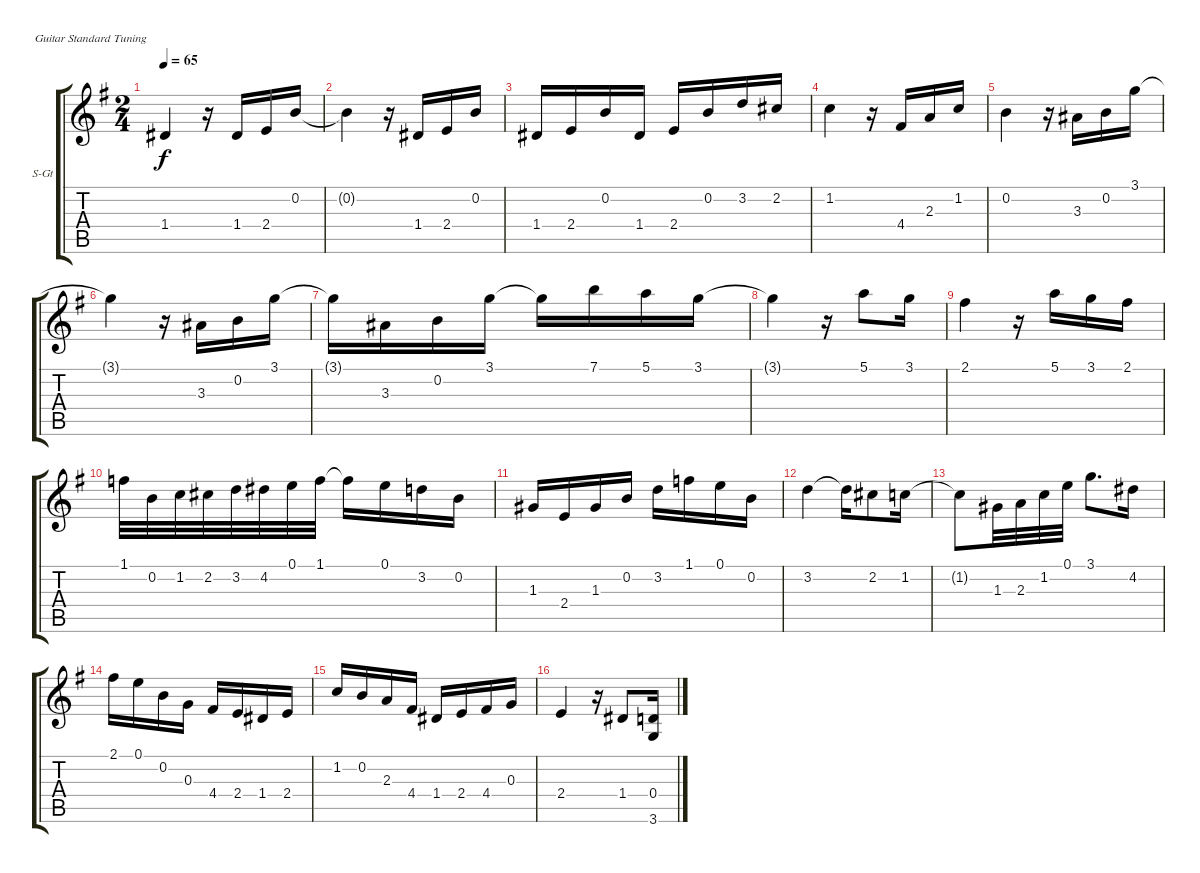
\bracketExtendMode groupsimilarinstruments
\firstSystemTrackNameOrientation horizontal
\otherSystemsTrackNameOrientation horizontal
\track ("Solista" "S-Gt") {instrument acousticguitarsteel}
\staff {score tabs}
\tuning (E4 B3 G3 D3 A2 E2)
\ts (2 4)
\tempo 65
\clef g2
\ks g
1.4{t}.4{dy f} r.16 1.4.16 2.4.16 0.2.16 |
0.2{t}.4 r.16 1.4.16 2.4.16 0.2.16 |
1.4.16 2.4.16 0.2.16 1.4.16 2.4.16 0.2.16 3.2.16 2.2.16 |
1.2.4 r.16 4.4.16 2.3.16 1.2.16 |
0.2.4 r.16 3.3.16 0.2.16 3.1.16 |
3.1{t}.4 r.16 3.3.16 0.2.16 3.1.16 |
3.1{t}.16 3.3.16 0.2.16 3.1.16 3.1{t}.16 7.1.16 5.1.16 3.1.16 |
3.1{t}.4 r.16 5.1.8 3.1.16 |
2.1.4 r.16 5.1.16 3.1.16 2.1.16 |
1.1.32 0.2.32 1.2.32 2.2.32 3.2.32 4.2.32 0.1.32 1.1.32 1.1{t}.16 0.1.16 3.2.16 0.2.16 |
1.3.16 2.4.16 1.3.16 0.2.16 3.2.16 1.1.16 0.1.16 0.2.16 |
3.2.4 3.2{t}.16 2.2.8 1.2.16 |
1.2{t}.8 1.3.32 2.3.32 1.2.32 0.1.32 3.1.8{d} 4.2.16 |
2.1.16 0.1.16 0.2.16 0.3.16 4.4.16 2.4.16 1.4.16 2.4.16 |
1.2.16 0.2.16 2.3.16 4.4.16 1.4.16 2.4.16 4.4.16 0.3.16 |
2.4.4 r.16 1.4.8 (0.4 3.6).16
